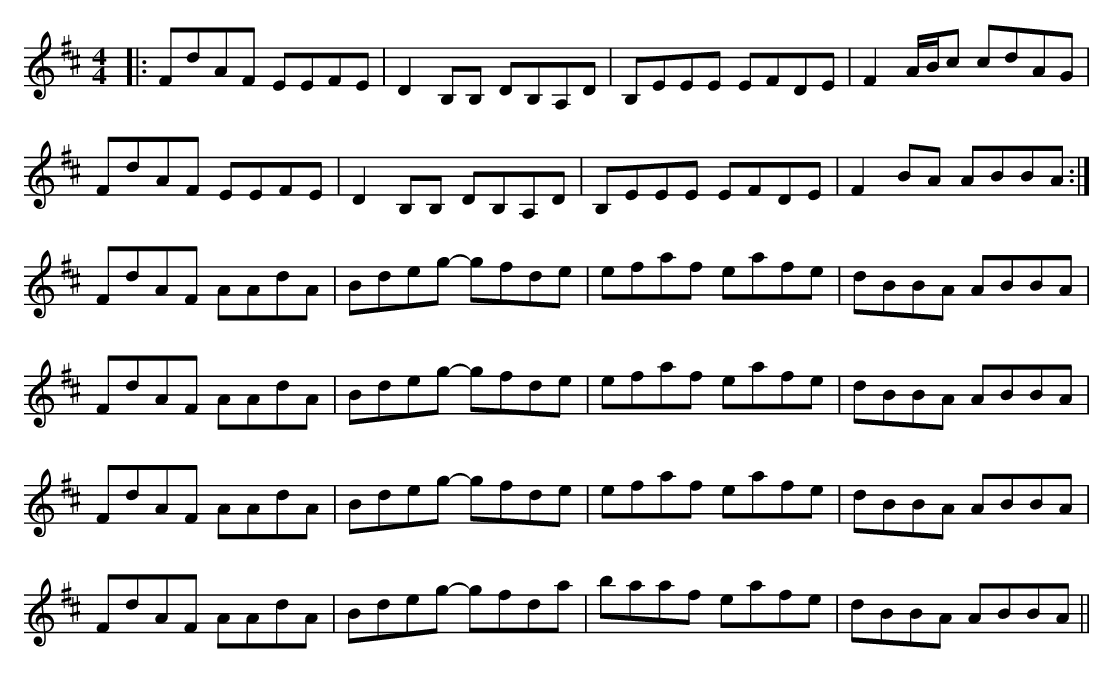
X:1
M:4/4
K:D
|:FdAF EEFE|D2B,B, DB,A,D|B,EEE EFDE|F2A/B/c cdAG|
FdAF EEFE|D2B,B, DB,A,D|B,EEE EFDE|F2BA ABBA:|
FdAF AAdA|Bdeg- gfde|efaf eafe|dBBA ABBA|
FdAF AAdA|Bdeg- gfde|efaf eafe|dBBA ABBA|
FdAF AAdA|Bdeg- gfde|efaf eafe|dBBA ABBA|
FdAF AAdA|Bdeg- gfda|baaf eafe|dBBA ABBA||
